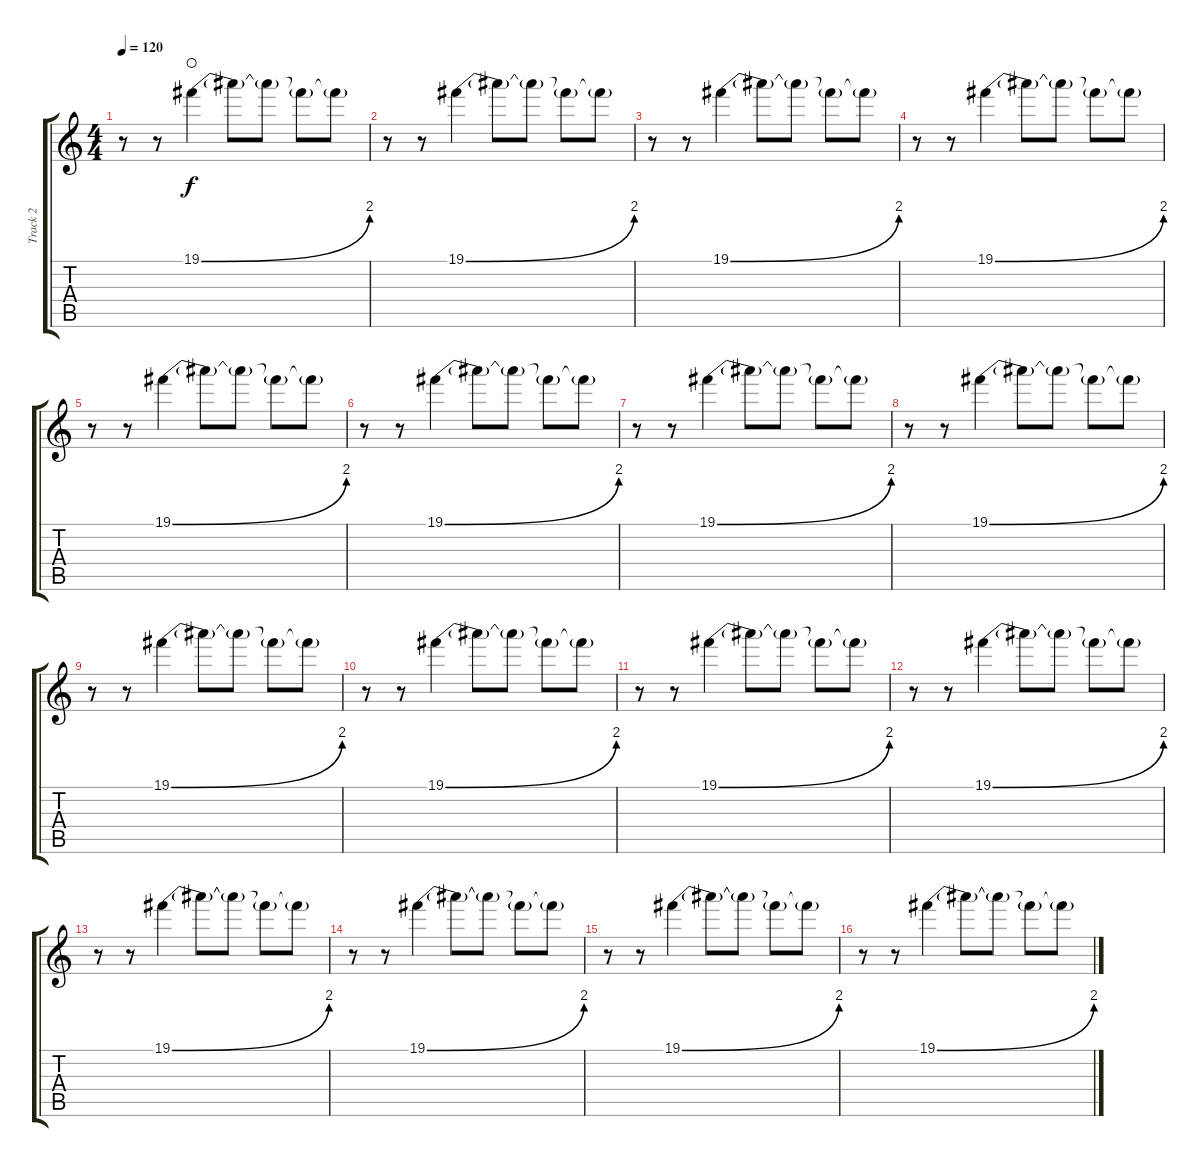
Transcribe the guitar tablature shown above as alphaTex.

\track ("Track 2" "Track 2") {instrument distortionguitar}
\staff {score tabs}
\tuning (B3 Gb3 D3 A2 E2 B1) {hide}
\ts (4 4)
\tempo 120
\clef g2
\ks c
r.8{dy f} r.8 19.1{be (bend 0 0 60 8)}.4{waho} 19.1{t}.8 19.1{t}.8 19.1{t}.8 19.1{t}.8 |
r.8 r.8 19.1{be (bend 0 0 60 8)}.4 19.1{t}.8 19.1{t}.8 19.1{t}.8 19.1{t}.8 |
r.8 r.8 19.1{be (bend 0 0 60 8)}.4 19.1{t}.8 19.1{t}.8 19.1{t}.8 19.1{t}.8 |
r.8 r.8 19.1{be (bend 0 0 60 8)}.4 19.1{t}.8 19.1{t}.8 19.1{t}.8 19.1{t}.8 |
r.8 r.8 19.1{be (bend 0 0 60 8)}.4 19.1{t}.8 19.1{t}.8 19.1{t}.8 19.1{t}.8 |
r.8 r.8 19.1{be (bend 0 0 60 8)}.4 19.1{t}.8 19.1{t}.8 19.1{t}.8 19.1{t}.8 |
r.8 r.8 19.1{be (bend 0 0 60 8)}.4 19.1{t}.8 19.1{t}.8 19.1{t}.8 19.1{t}.8 |
r.8 r.8 19.1{be (bend 0 0 60 8)}.4 19.1{t}.8 19.1{t}.8 19.1{t}.8 19.1{t}.8 |
r.8 r.8 19.1{be (bend 0 0 60 8)}.4 19.1{t}.8 19.1{t}.8 19.1{t}.8 19.1{t}.8 |
r.8 r.8 19.1{be (bend 0 0 60 8)}.4 19.1{t}.8 19.1{t}.8 19.1{t}.8 19.1{t}.8 |
r.8 r.8 19.1{be (bend 0 0 60 8)}.4 19.1{t}.8 19.1{t}.8 19.1{t}.8 19.1{t}.8 |
r.8 r.8 19.1{be (bend 0 0 60 8)}.4 19.1{t}.8 19.1{t}.8 19.1{t}.8 19.1{t}.8 |
r.8 r.8 19.1{be (bend 0 0 60 8)}.4 19.1{t}.8 19.1{t}.8 19.1{t}.8 19.1{t}.8 |
r.8 r.8 19.1{be (bend 0 0 60 8)}.4 19.1{t}.8 19.1{t}.8 19.1{t}.8 19.1{t}.8 |
r.8 r.8 19.1{be (bend 0 0 60 8)}.4 19.1{t}.8 19.1{t}.8 19.1{t}.8 19.1{t}.8 |
r.8 r.8 19.1{be (bend 0 0 60 8)}.4 19.1{t}.8 19.1{t}.8 19.1{t}.8 19.1{t}.8
